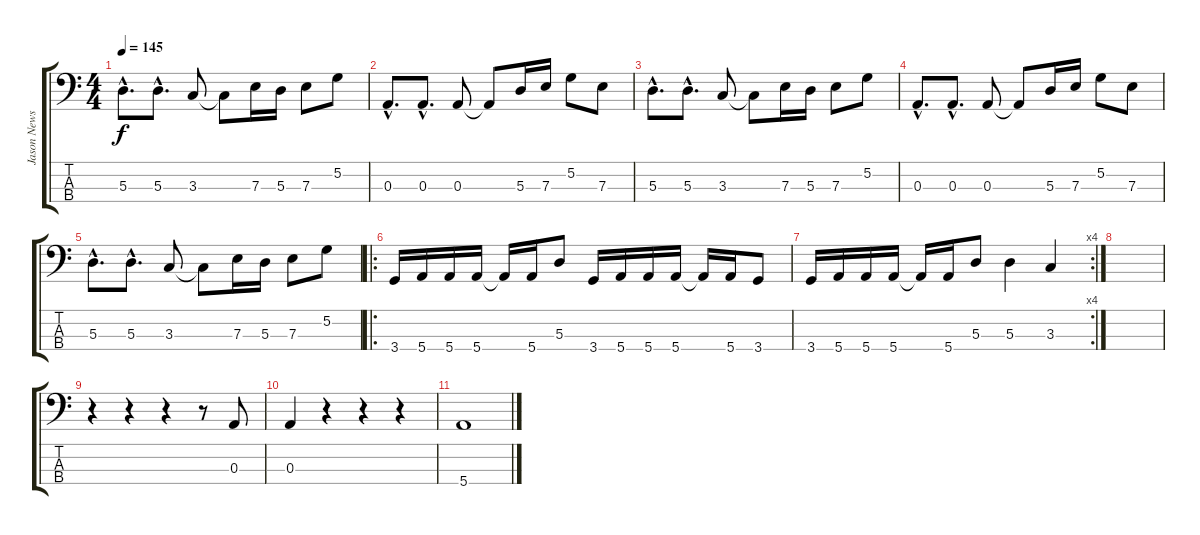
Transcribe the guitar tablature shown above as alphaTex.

\track ("Jason Newsted" "Jason News") {instrument electricbassfinger}
\staff {score tabs}
\tuning (G2 D2 A1 E1) {hide}
\ts (4 4)
\tempo 145
\clef f4
\ks c
5.3{hac}.8{d dy f} 5.3{hac}.8{d} 3.3.8 3.3{t}.8 7.3.16 5.3.16 7.3.8 5.2.8 |
0.3{hac}.8{d} 0.3{hac}.8{d} 0.3.8 0.3{t}.8 5.3.16 7.3.16 5.2.8 7.3.8 |
5.3{hac}.8{d} 5.3{hac}.8{d} 3.3.8 3.3{t}.8 7.3.16 5.3.16 7.3.8 5.2.8 |
0.3{hac}.8{d} 0.3{hac}.8{d} 0.3.8 0.3{t}.8 5.3.16 7.3.16 5.2.8 7.3.8 |
5.3{hac}.8{d} 5.3{hac}.8{d} 3.3.8 3.3{t}.8 7.3.16 5.3.16 7.3.8 5.2.8 |
\ro
3.4.16 5.4.16 5.4.16 5.4.16 5.4{t}.16 5.4.16 5.3.8 3.4.16 5.4.16 5.4.16 5.4.16 5.4{t}.16 5.4.16 3.4.8 |
\rc 4
3.4.16 5.4.16 5.4.16 5.4.16 5.4{t}.16 5.4.16 5.3.8 5.3.4 3.3.4 |
|
r.4 r.4 r.4 r.8 0.3.8 |
0.3.4 r.4 r.4 r.4 |
5.4.1
